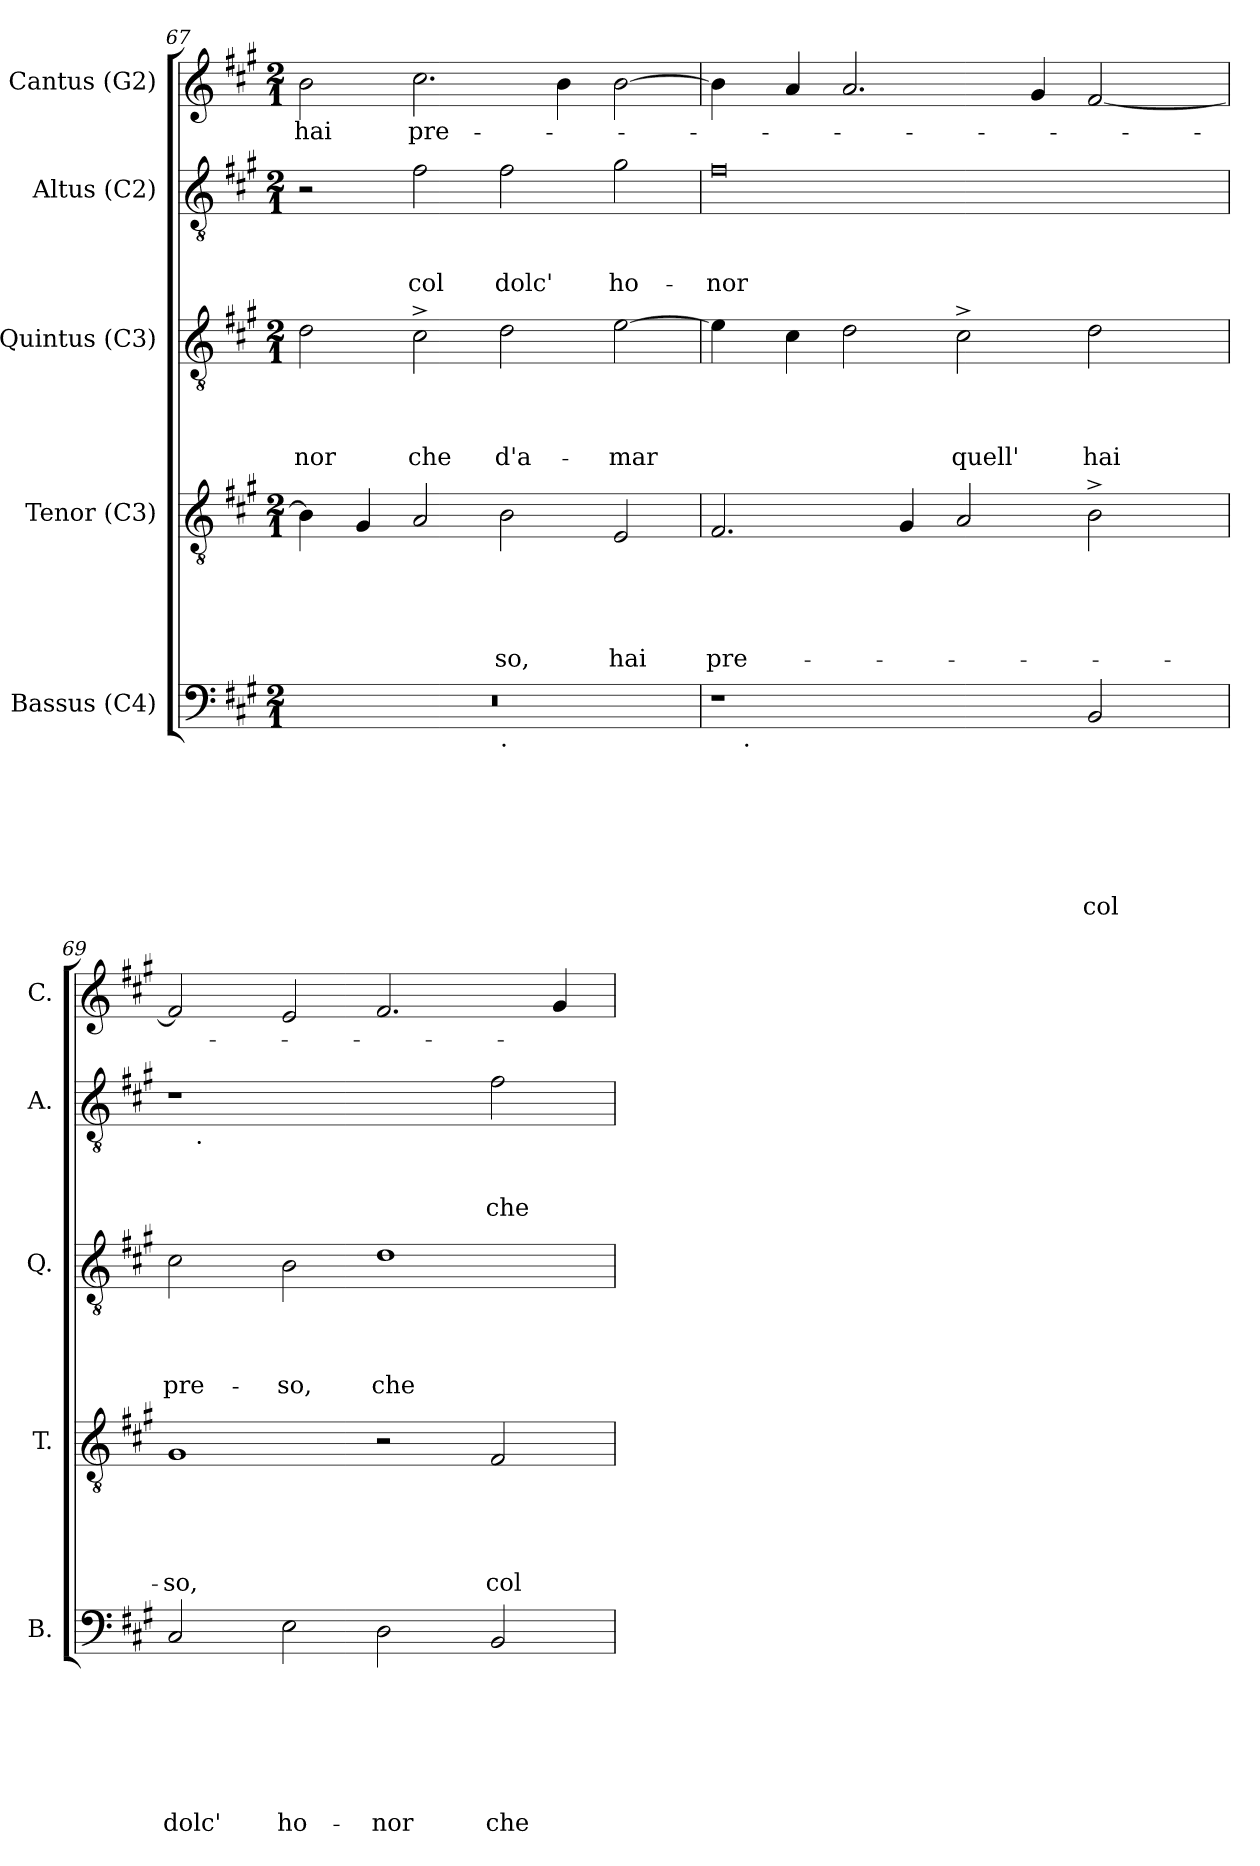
**kern	**text	**text	**text	**text	**text	**text	**text	**kern	**text	**text	**text	**text	**text	**kern	**text	**text	**text	**text	**kern	**text	**text	**text	**kern	**text
*part5	*part5	*part5	*part5	*part5	*part5	*part5	*part5	*part4	*part4	*part4	*part4	*part4	*part4	*part3	*part3	*part3	*part3	*part3	*part2	*part2	*part2	*part2	*part1	*part1
*staff5	*staff5	*staff5	*staff5	*staff5	*staff5	*staff5	*staff5	*staff4	*staff4	*staff4	*staff4	*staff4	*staff4	*staff3	*staff3	*staff3	*staff3	*staff3	*staff2	*staff2	*staff2	*staff2	*staff1	*staff1
*I"Bassus (C4)	*	*	*	*	*	*	*	*I"Tenor (C3)	*	*	*	*	*	*I"Quintus (C3)	*	*	*	*	*I"Altus (C2)	*	*	*	*I"Cantus (G2)	*
*I'B.	*	*	*	*	*	*	*	*I'T.	*	*	*	*	*	*I'Q.	*	*	*	*	*I'A.	*	*	*	*I'C.	*
*clefF4	*	*	*	*	*	*	*	*clefGv2	*	*	*	*	*	*clefGv2	*	*	*	*	*clefGv2	*	*	*	*clefG2	*
*k[f#c#g#]	*	*	*	*	*	*	*	*k[f#c#g#]	*	*	*	*	*	*k[f#c#g#]	*	*	*	*	*k[f#c#g#]	*	*	*	*k[f#c#g#]	*
*A:	*	*	*	*	*	*	*	*A:	*	*	*	*	*	*A:	*	*	*	*	*A:	*	*	*	*A:	*
*M2/1	*	*	*	*	*	*	*	*M2/1	*	*	*	*	*	*M2/1	*	*	*	*	*M2/1	*	*	*	*M2/1	*
=67	=67	=67	=67	=67	=67	=67	=67	=67	=67	=67	=67	=67	=67	=67	=67	=67	=67	=67	=67	=67	=67	=67	=67	=67
!	!	!	!	!	!	!	!	!	!	!	!	!	!	!	!	!	!	!LO:LY:b	!	!	!	!	!	!LO:LY:b
*^	*	*	*	*	*	*	*	*	*	*	*	*	*	*	*	*	*	*	*	*	*	*	*	*
0r	1ryy	.	.	.	.	.	.	.	4B\]	.	.	.	.	.	2d\	.	.	.	-nor	2r	.	.	.	2b\	hai
.	.	.	.	.	.	.	.	.	4G#/	.	.	.	.	.	.	.	.	.	.	.	.	.	.	.	.
!	!	!	!	!	!	!	!	!	!	!	!	!	!	!	!	!	!	!	!LO:LY:b	!	!	!	!LO:LY:b	!	!LO:LY:b
.	.	.	.	.	.	.	.	.	2A/	.	.	.	.	.	2c#^>\	.	.	.	che	2f#\	.	.	col	2.cc#\	pre-
!	!LO:TX:b:t=.	!	!	!	!	!	!	!	!	!	!	!	!	!	!	!	!	!	!	!	!	!	!	!	!
!	!	!	!	!	!	!	!	!	!	!	!	!	!	!LO:LY:b	!	!	!	!	!LO:LY:b	!	!	!	!LO:LY:b	!	!
.	1ryy	.	.	.	.	.	.	.	2B\	.	.	.	.	-so,	2d\	.	.	.	d'a-	2f#\	.	.	dolc'	.	.
.	.	.	.	.	.	.	.	.	.	.	.	.	.	.	.	.	.	.	.	.	.	.	.	4b\	.
!	!	!	!	!	!	!	!	!	!	!	!	!	!	!LO:LY:b	!	!	!	!	!LO:LY:b	!	!	!	!LO:LY:b	!	!
.	.	.	.	.	.	.	.	.	2E/	.	.	.	.	hai	[>2e\	.	.	.	-mar	2g#\	.	.	ho-	[>2b\	.
=68	=68	=68	=68	=68	=68	=68	=68	=68	=68	=68	=68	=68	=68	=68	=68	=68	=68	=68	=68	=68	=68	=68	=68	=68	=68
!	!	!	!	!	!	!	!	!	!	!	!	!	!	!LO:LY:b	!	!	!	!	!	!	!	!	!LO:LY:b	!	!
1r	16.ryy	.	.	.	.	.	.	.	2.F#/	.	.	.	.	pre-	4e\]	.	.	.	.	0f#	.	.	-nor	4b\]	.
!	!LO:TX:b:t=.	!	!	!	!	!	!	!	!	!	!	!	!	!	!	!	!	!	!	!	!	!	!	!	!
.	1ryy	.	.	.	.	.	.	.	.	.	.	.	.	.	.	.	.	.	.	.	.	.	.	.	.
.	.	.	.	.	.	.	.	.	.	.	.	.	.	.	4c#\	.	.	.	.	.	.	.	.	4a/	.
.	.	.	.	.	.	.	.	.	.	.	.	.	.	.	2d\	.	.	.	.	.	.	.	.	2.a/	.
.	.	.	.	.	.	.	.	.	4G#/	.	.	.	.	.	.	.	.	.	.	.	.	.	.	.	.
!	!	!	!	!	!	!	!	!	!	!	!	!	!	!	!	!	!	!	!LO:LY:b	!	!	!	!	!	!
2ryy	.	.	.	.	.	.	.	.	2A/	.	.	.	.	.	2c#^>\	.	.	.	quell'	.	.	.	.	.	.
.	2ryy	.	.	.	.	.	.	.	.	.	.	.	.	.	.	.	.	.	.	.	.	.	.	.	.
.	.	.	.	.	.	.	.	.	.	.	.	.	.	.	.	.	.	.	.	.	.	.	.	4g#/	.
!	!	!	!	!	!	!	!	!LO:LY:b	!	!	!	!	!	!	!	!	!	!	!LO:LY:b	!	!	!	!	!	!
2BB/	.	.	.	.	.	.	.	col	2B^>\	.	.	.	.	.	2d\	.	.	.	hai	.	.	.	.	[<2f#/	.
.	4ryy	.	.	.	.	.	.	.	.	.	.	.	.	.	.	.	.	.	.	.	.	.	.	.	.
.	8ryy	.	.	.	.	.	.	.	.	.	.	.	.	.	.	.	.	.	.	.	.	.	.	.	.
.	32ryy	.	.	.	.	.	.	.	.	.	.	.	.	.	.	.	.	.	.	.	.	.	.	.	.
!!LO:LB:g=z
=69	=69	=69	=69	=69	=69	=69	=69	=69	=69	=69	=69	=69	=69	=69	=69	=69	=69	=69	=69	=69	=69	=69	=69	=69	=69
!LO:TX:a:t=-	!	!	!	!	!	!	!	!	!	!	!	!	!	!	!	!	!	!	!	!	!	!	!	!	!
!	!	!	!	!	!	!	!	!LO:LY:b	!	!	!	!	!	!LO:LY:b	!	!	!	!	!LO:LY:b	!	!	!	!	!	!
*v	*v	*	*	*	*	*	*	*	*	*	*	*	*	*	*	*	*	*	*	*^	*	*	*	*	*
2C#/	.	.	.	.	.	.	dolc'	1G#	.	.	.	.	-so,	2c#\	.	.	.	pre-	1r	16ryy	.	.	.	2f#/]	.
!	!	!	!	!	!	!	!	!	!	!	!	!	!	!	!	!	!	!	!	!LO:TX:b:t=.	!	!	!	!	!
.	.	.	.	.	.	.	.	.	.	.	.	.	.	.	.	.	.	.	.	1ryy	.	.	.	.	.
!	!	!	!	!	!	!	!LO:LY:b	!	!	!	!	!	!	!	!	!	!	!LO:LY:b	!	!	!	!	!	!	!
2E\	.	.	.	.	.	.	ho-	.	.	.	.	.	.	2B\	.	.	.	-so,	.	.	.	.	.	2e/	.
!	!	!	!	!	!	!	!LO:LY:b	!	!	!	!	!	!	!	!	!	!	!LO:LY:b	!	!	!	!	!	!	!
2D\	.	.	.	.	.	.	-nor	2r	.	.	.	.	.	1d	.	.	.	che	2ryy	.	.	.	.	2.f#/	.
.	.	.	.	.	.	.	.	.	.	.	.	.	.	.	.	.	.	.	.	2...ryy	.	.	.	.	.
!	!	!	!	!	!	!	!LO:LY:b	!	!	!	!	!	!LO:LY:b	!	!	!	!	!	!	!	!	!	!LO:LY:b	!	!
2BB/	.	.	.	.	.	.	che	2F#/	.	.	.	.	col	.	.	.	.	.	2f#\	.	.	.	che	.	.
.	.	.	.	.	.	.	.	.	.	.	.	.	.	.	.	.	.	.	.	.	.	.	.	4g#/	.
*	*	*	*	*	*	*	*	*	*	*	*	*	*	*	*	*	*	*	*v	*v	*	*	*	*	*
=	=	=	=	=	=	=	=	=	=	=	=	=	=	=	=	=	=	=	=	=	=	=	=	=
*-	*-	*-	*-	*-	*-	*-	*-	*-	*-	*-	*-	*-	*-	*-	*-	*-	*-	*-	*-	*-	*-	*-	*-	*-
